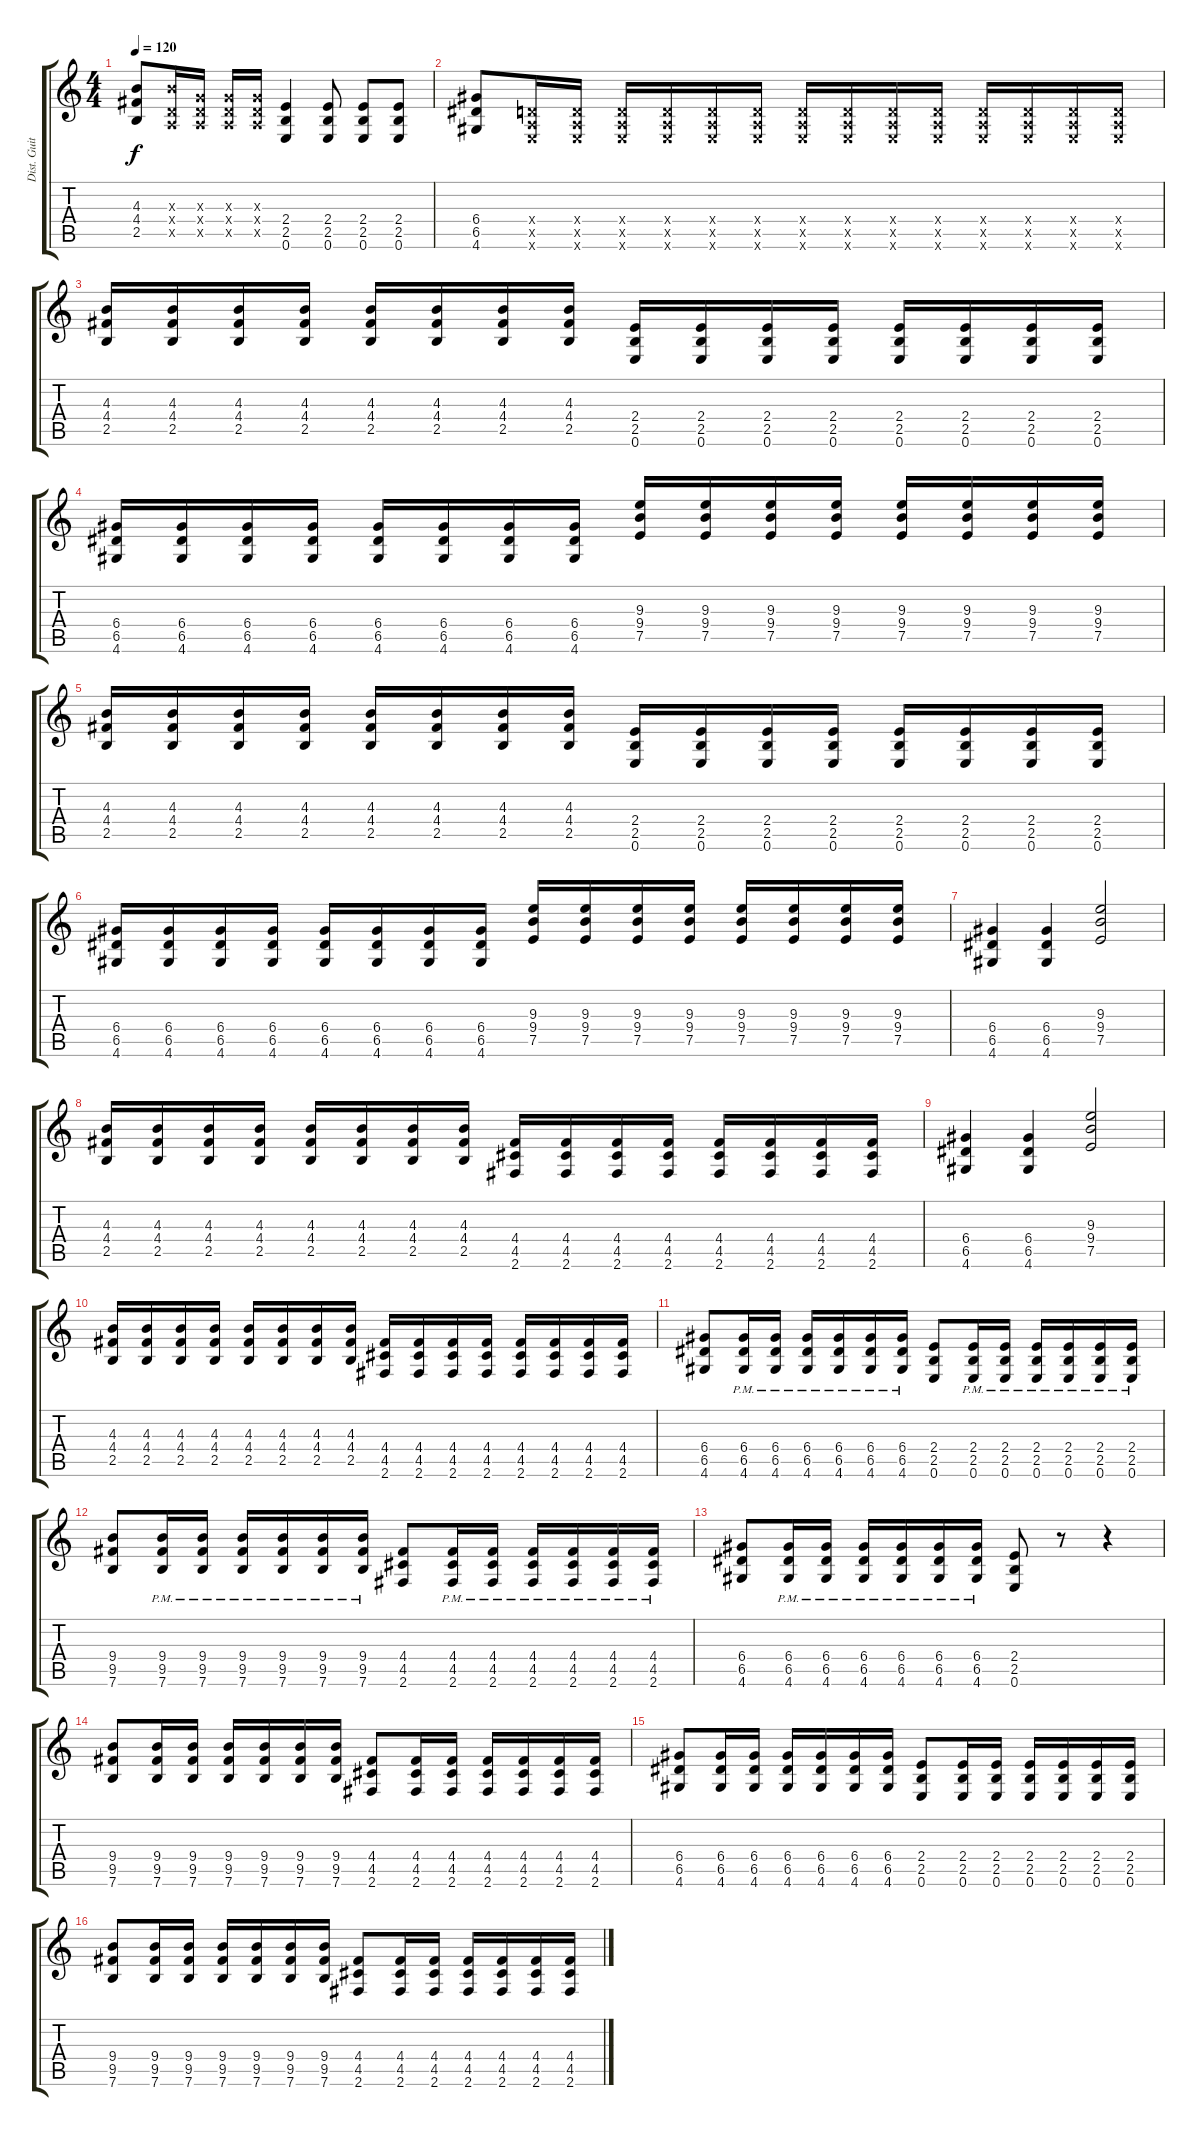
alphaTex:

\track ("Dist. Guitar" "Dist. Guit") {instrument distortionguitar}
\staff {score tabs}
\tuning (E4 B3 G3 D3 A2 E2) {hide}
\ts (4 4)
\tempo 120
\clef g2
\ks c
(4.3 4.4 2.5).8{dy f} (4.3{x} 0.4{x} 0.5{x}).16 (0.3{x} 0.4{x} 0.5{x}).16 (0.3{x} 0.4{x} 0.5{x}).16 (0.3{x} 0.4{x} 0.5{x}).16 (2.4 2.5 0.6).4 (2.4 2.5 0.6).8 (2.4 2.5 0.6).8 (2.4 2.5 0.6).8 |
(6.4 6.5 4.6).8 (0.4{x} 0.5{x} 0.6{x}).16 (0.4{x} 0.5{x} 0.6{x}).16 (0.4{x} 0.5{x} 0.6{x}).16 (0.4{x} 0.5{x} 0.6{x}).16 (0.4{x} 0.5{x} 0.6{x}).16 (0.4{x} 0.5{x} 0.6{x}).16 (0.4{x} 0.5{x} 0.6{x}).16 (0.4{x} 0.5{x} 0.6{x}).16 (0.4{x} 0.5{x} 0.6{x}).16 (0.4{x} 0.5{x} 0.6{x}).16 (0.4{x} 0.5{x} 0.6{x}).16 (0.4{x} 0.5{x} 0.6{x}).16 (0.4{x} 0.5{x} 0.6{x}).16 (0.4{x} 0.5{x} 0.6{x}).16 |
(4.3 4.4 2.5).16 (4.3 4.4 2.5).16 (4.3 4.4 2.5).16 (4.3 4.4 2.5).16 (4.3 4.4 2.5).16 (4.3 4.4 2.5).16 (4.3 4.4 2.5).16 (4.3 4.4 2.5).16 (2.4 2.5 0.6).16 (2.4 2.5 0.6).16 (2.4 2.5 0.6).16 (2.4 2.5 0.6).16 (2.4 2.5 0.6).16 (2.4 2.5 0.6).16 (2.4 2.5 0.6).16 (2.4 2.5 0.6).16 |
(6.4 6.5 4.6).16 (6.4 6.5 4.6).16 (6.4 6.5 4.6).16 (6.4 6.5 4.6).16 (6.4 6.5 4.6).16 (6.4 6.5 4.6).16 (6.4 6.5 4.6).16 (6.4 6.5 4.6).16 (9.3 9.4 7.5).16 (9.3 9.4 7.5).16 (9.3 9.4 7.5).16 (9.3 9.4 7.5).16 (9.3 9.4 7.5).16 (9.3 9.4 7.5).16 (9.3 9.4 7.5).16 (9.3 9.4 7.5).16 |
(4.3 4.4 2.5).16 (4.3 4.4 2.5).16 (4.3 4.4 2.5).16 (4.3 4.4 2.5).16 (4.3 4.4 2.5).16 (4.3 4.4 2.5).16 (4.3 4.4 2.5).16 (4.3 4.4 2.5).16 (2.4 2.5 0.6).16 (2.4 2.5 0.6).16 (2.4 2.5 0.6).16 (2.4 2.5 0.6).16 (2.4 2.5 0.6).16 (2.4 2.5 0.6).16 (2.4 2.5 0.6).16 (2.4 2.5 0.6).16 |
(6.4 6.5 4.6).16 (6.4 6.5 4.6).16 (6.4 6.5 4.6).16 (6.4 6.5 4.6).16 (6.4 6.5 4.6).16 (6.4 6.5 4.6).16 (6.4 6.5 4.6).16 (6.4 6.5 4.6).16 (9.3 9.4 7.5).16 (9.3 9.4 7.5).16 (9.3 9.4 7.5).16 (9.3 9.4 7.5).16 (9.3 9.4 7.5).16 (9.3 9.4 7.5).16 (9.3 9.4 7.5).16 (9.3 9.4 7.5).16 |
(6.4 6.5 4.6).4 (6.4 6.5 4.6).4 (9.3 9.4 7.5).2 |
(4.3 4.4 2.5).16 (4.3 4.4 2.5).16 (4.3 4.4 2.5).16 (4.3 4.4 2.5).16 (4.3 4.4 2.5).16 (4.3 4.4 2.5).16 (4.3 4.4 2.5).16 (4.3 4.4 2.5).16 (4.4 4.5 2.6).16 (4.4 4.5 2.6).16 (4.4 4.5 2.6).16 (4.4 4.5 2.6).16 (4.4 4.5 2.6).16 (4.4 4.5 2.6).16 (4.4 4.5 2.6).16 (4.4 4.5 2.6).16 |
(6.4 6.5 4.6).4 (6.4 6.5 4.6).4 (9.3 9.4 7.5).2 |
(4.3 4.4 2.5).16 (4.3 4.4 2.5).16 (4.3 4.4 2.5).16 (4.3 4.4 2.5).16 (4.3 4.4 2.5).16 (4.3 4.4 2.5).16 (4.3 4.4 2.5).16 (4.3 4.4 2.5).16 (4.4 4.5 2.6).16 (4.4 4.5 2.6).16 (4.4 4.5 2.6).16 (4.4 4.5 2.6).16 (4.4 4.5 2.6).16 (4.4 4.5 2.6).16 (4.4 4.5 2.6).16 (4.4 4.5 2.6).16 |
(6.4 6.5 4.6).8 (6.4{pm} 6.5{pm} 4.6{pm}).16 (6.4{pm} 6.5{pm} 4.6{pm}).16 (6.4{pm} 6.5{pm} 4.6{pm}).16 (6.4{pm} 6.5{pm} 4.6{pm}).16 (6.4{pm} 6.5{pm} 4.6{pm}).16 (6.4{pm} 6.5{pm} 4.6{pm}).16 (2.4 2.5 0.6).8 (2.4{pm} 2.5{pm} 0.6{pm}).16 (2.4{pm} 2.5{pm} 0.6{pm}).16 (2.4{pm} 2.5{pm} 0.6{pm}).16 (2.4{pm} 2.5{pm} 0.6{pm}).16 (2.4{pm} 2.5{pm} 0.6{pm}).16 (2.4{pm} 2.5{pm} 0.6{pm}).16 |
(9.4 9.5 7.6).8 (9.4{pm} 9.5{pm} 7.6{pm}).16 (9.4{pm} 9.5{pm} 7.6{pm}).16 (9.4{pm} 9.5{pm} 7.6{pm}).16 (9.4{pm} 9.5{pm} 7.6{pm}).16 (9.4{pm} 9.5{pm} 7.6{pm}).16 (9.4{pm} 9.5{pm} 7.6{pm}).16 (4.4 4.5 2.6).8 (4.4{pm} 4.5{pm} 2.6{pm}).16 (4.4{pm} 4.5{pm} 2.6{pm}).16 (4.4{pm} 4.5{pm} 2.6{pm}).16 (4.4{pm} 4.5{pm} 2.6{pm}).16 (4.4{pm} 4.5{pm} 2.6{pm}).16 (4.4{pm} 4.5{pm} 2.6{pm}).16 |
(6.4 6.5 4.6).8 (6.4{pm} 6.5{pm} 4.6{pm}).16 (6.4{pm} 6.5{pm} 4.6{pm}).16 (6.4{pm} 6.5{pm} 4.6{pm}).16 (6.4{pm} 6.5{pm} 4.6{pm}).16 (6.4{pm} 6.5{pm} 4.6{pm}).16 (6.4{pm} 6.5{pm} 4.6{pm}).16 (2.4 2.5 0.6).8 r.8 r.4 |
(9.4 9.5 7.6).8 (9.4 9.5 7.6).16 (9.4 9.5 7.6).16 (9.4 9.5 7.6).16 (9.4 9.5 7.6).16 (9.4 9.5 7.6).16 (9.4 9.5 7.6).16 (4.4 4.5 2.6).8 (4.4 4.5 2.6).16 (4.4 4.5 2.6).16 (4.4 4.5 2.6).16 (4.4 4.5 2.6).16 (4.4 4.5 2.6).16 (4.4 4.5 2.6).16 |
(6.4 6.5 4.6).8 (6.4 6.5 4.6).16 (6.4 6.5 4.6).16 (6.4 6.5 4.6).16 (6.4 6.5 4.6).16 (6.4 6.5 4.6).16 (6.4 6.5 4.6).16 (2.4 2.5 0.6).8 (2.4 2.5 0.6).16 (2.4 2.5 0.6).16 (2.4 2.5 0.6).16 (2.4 2.5 0.6).16 (2.4 2.5 0.6).16 (2.4 2.5 0.6).16 |
(9.4 9.5 7.6).8 (9.4 9.5 7.6).16 (9.4 9.5 7.6).16 (9.4 9.5 7.6).16 (9.4 9.5 7.6).16 (9.4 9.5 7.6).16 (9.4 9.5 7.6).16 (4.4 4.5 2.6).8 (4.4 4.5 2.6).16 (4.4 4.5 2.6).16 (4.4 4.5 2.6).16 (4.4 4.5 2.6).16 (4.4 4.5 2.6).16 (4.4 4.5 2.6).16
